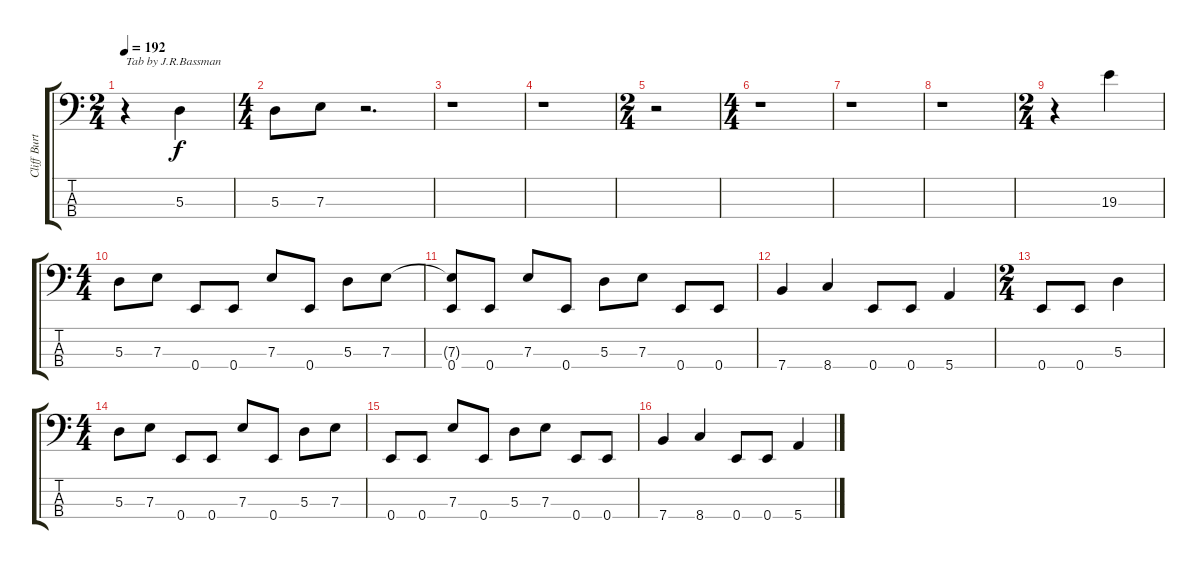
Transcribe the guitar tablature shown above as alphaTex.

\track ("Cliff Burton" "Cliff Burt") {instrument electricbasspick}
\staff {score tabs}
\tuning (G2 D2 A1 E1) {hide}
\ts (2 4)
\tempo 192
\clef f4
\ks c
r.4{txt "Tab by J.R.Bassman" dy f instrument electricbasspick} 5.3.4 |
\ts (4 4)
5.3.8 7.3.8 r.2{d} |
r.1 |
r.1 |
\ts (2 4)
r.2 |
\ts (4 4)
r.1 |
r.1 |
r.1 |
\ts (2 4)
r.4 19.3.4 |
\ts (4 4)
5.3.8 7.3.8 0.4.8 0.4.8 7.3.8 0.4.8 5.3.8 7.3.8 |
(7.3{t} 0.4).8 0.4.8 7.3.8 0.4.8 5.3.8 7.3.8 0.4.8 0.4.8 |
7.4.4 8.4.4 0.4.8 0.4.8 5.4.4 |
\ts (2 4)
0.4.8 0.4.8 5.3.4 |
\ts (4 4)
5.3.8 7.3.8 0.4.8 0.4.8 7.3.8 0.4.8 5.3.8 7.3.8 |
0.4.8 0.4.8 7.3.8 0.4.8 5.3.8 7.3.8 0.4.8 0.4.8 |
7.4.4 8.4.4 0.4.8 0.4.8 5.4.4
